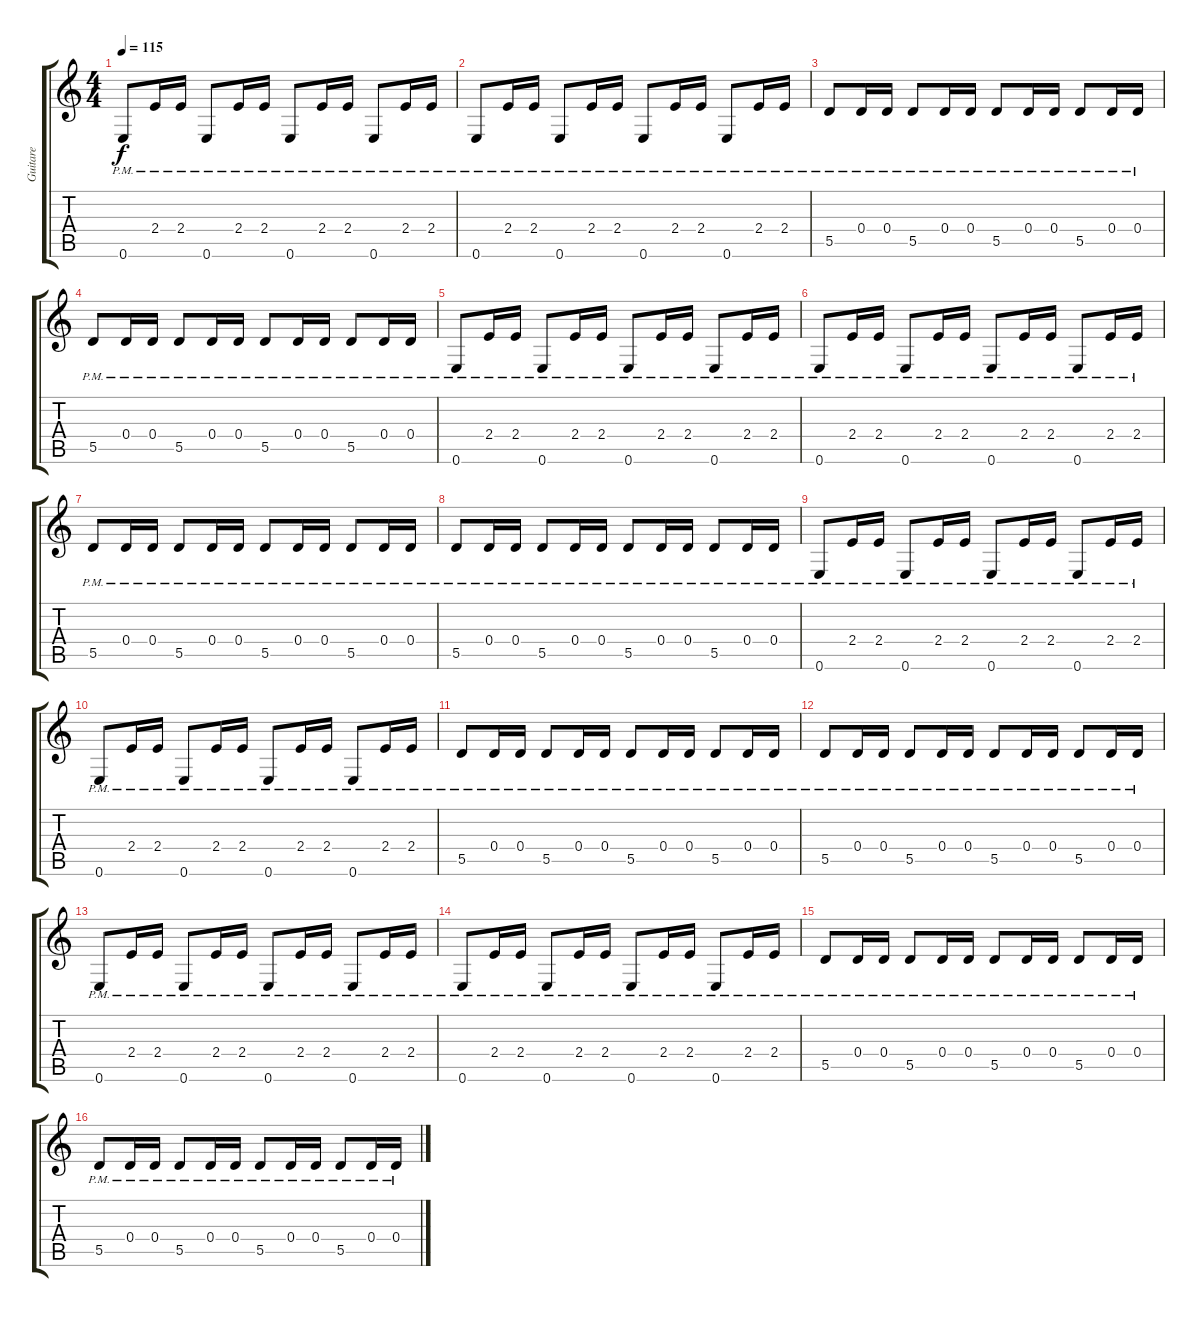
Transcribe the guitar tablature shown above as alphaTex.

\track ("Guitare" "Guitare") {instrument distortionguitar}
\staff {score tabs}
\tuning (E4 B3 G3 D3 A2 E2) {hide}
\ts (4 4)
\tempo 115
\clef g2
\ks c
0.6{pm}.8{dy f} 2.4{pm}.16 2.4{pm}.16 0.6{pm}.8 2.4{pm}.16 2.4{pm}.16 0.6{pm}.8 2.4{pm}.16 2.4{pm}.16 0.6{pm}.8 2.4{pm}.16 2.4{pm}.16 |
0.6{pm}.8 2.4{pm}.16 2.4{pm}.16 0.6{pm}.8 2.4{pm}.16 2.4{pm}.16 0.6{pm}.8 2.4{pm}.16 2.4{pm}.16 0.6{pm}.8 2.4{pm}.16 2.4{pm}.16 |
5.5{pm}.8 0.4{pm}.16 0.4{pm}.16 5.5{pm}.8 0.4{pm}.16 0.4{pm}.16 5.5{pm}.8 0.4{pm}.16 0.4{pm}.16 5.5{pm}.8 0.4{pm}.16 0.4{pm}.16 |
5.5{pm}.8 0.4{pm}.16 0.4{pm}.16 5.5{pm}.8 0.4{pm}.16 0.4{pm}.16 5.5{pm}.8 0.4{pm}.16 0.4{pm}.16 5.5{pm}.8 0.4{pm}.16 0.4{pm}.16 |
0.6{pm}.8 2.4{pm}.16 2.4{pm}.16 0.6{pm}.8 2.4{pm}.16 2.4{pm}.16 0.6{pm}.8 2.4{pm}.16 2.4{pm}.16 0.6{pm}.8 2.4{pm}.16 2.4{pm}.16 |
0.6{pm}.8 2.4{pm}.16 2.4{pm}.16 0.6{pm}.8 2.4{pm}.16 2.4{pm}.16 0.6{pm}.8 2.4{pm}.16 2.4{pm}.16 0.6{pm}.8 2.4{pm}.16 2.4{pm}.16 |
5.5{pm}.8 0.4{pm}.16 0.4{pm}.16 5.5{pm}.8 0.4{pm}.16 0.4{pm}.16 5.5{pm}.8 0.4{pm}.16 0.4{pm}.16 5.5{pm}.8 0.4{pm}.16 0.4{pm}.16 |
5.5{pm}.8 0.4{pm}.16 0.4{pm}.16 5.5{pm}.8 0.4{pm}.16 0.4{pm}.16 5.5{pm}.8 0.4{pm}.16 0.4{pm}.16 5.5{pm}.8 0.4{pm}.16 0.4{pm}.16 |
0.6{pm}.8 2.4{pm}.16 2.4{pm}.16 0.6{pm}.8 2.4{pm}.16 2.4{pm}.16 0.6{pm}.8 2.4{pm}.16 2.4{pm}.16 0.6{pm}.8 2.4{pm}.16 2.4{pm}.16 |
0.6{pm}.8 2.4{pm}.16 2.4{pm}.16 0.6{pm}.8 2.4{pm}.16 2.4{pm}.16 0.6{pm}.8 2.4{pm}.16 2.4{pm}.16 0.6{pm}.8 2.4{pm}.16 2.4{pm}.16 |
5.5{pm}.8 0.4{pm}.16 0.4{pm}.16 5.5{pm}.8 0.4{pm}.16 0.4{pm}.16 5.5{pm}.8 0.4{pm}.16 0.4{pm}.16 5.5{pm}.8 0.4{pm}.16 0.4{pm}.16 |
5.5{pm}.8 0.4{pm}.16 0.4{pm}.16 5.5{pm}.8 0.4{pm}.16 0.4{pm}.16 5.5{pm}.8 0.4{pm}.16 0.4{pm}.16 5.5{pm}.8 0.4{pm}.16 0.4{pm}.16 |
0.6{pm}.8 2.4{pm}.16 2.4{pm}.16 0.6{pm}.8 2.4{pm}.16 2.4{pm}.16 0.6{pm}.8 2.4{pm}.16 2.4{pm}.16 0.6{pm}.8 2.4{pm}.16 2.4{pm}.16 |
0.6{pm}.8 2.4{pm}.16 2.4{pm}.16 0.6{pm}.8 2.4{pm}.16 2.4{pm}.16 0.6{pm}.8 2.4{pm}.16 2.4{pm}.16 0.6{pm}.8 2.4{pm}.16 2.4{pm}.16 |
5.5{pm}.8 0.4{pm}.16 0.4{pm}.16 5.5{pm}.8 0.4{pm}.16 0.4{pm}.16 5.5{pm}.8 0.4{pm}.16 0.4{pm}.16 5.5{pm}.8 0.4{pm}.16 0.4{pm}.16 |
5.5{pm}.8 0.4{pm}.16 0.4{pm}.16 5.5{pm}.8 0.4{pm}.16 0.4{pm}.16 5.5{pm}.8 0.4{pm}.16 0.4{pm}.16 5.5{pm}.8 0.4{pm}.16 0.4{pm}.16
